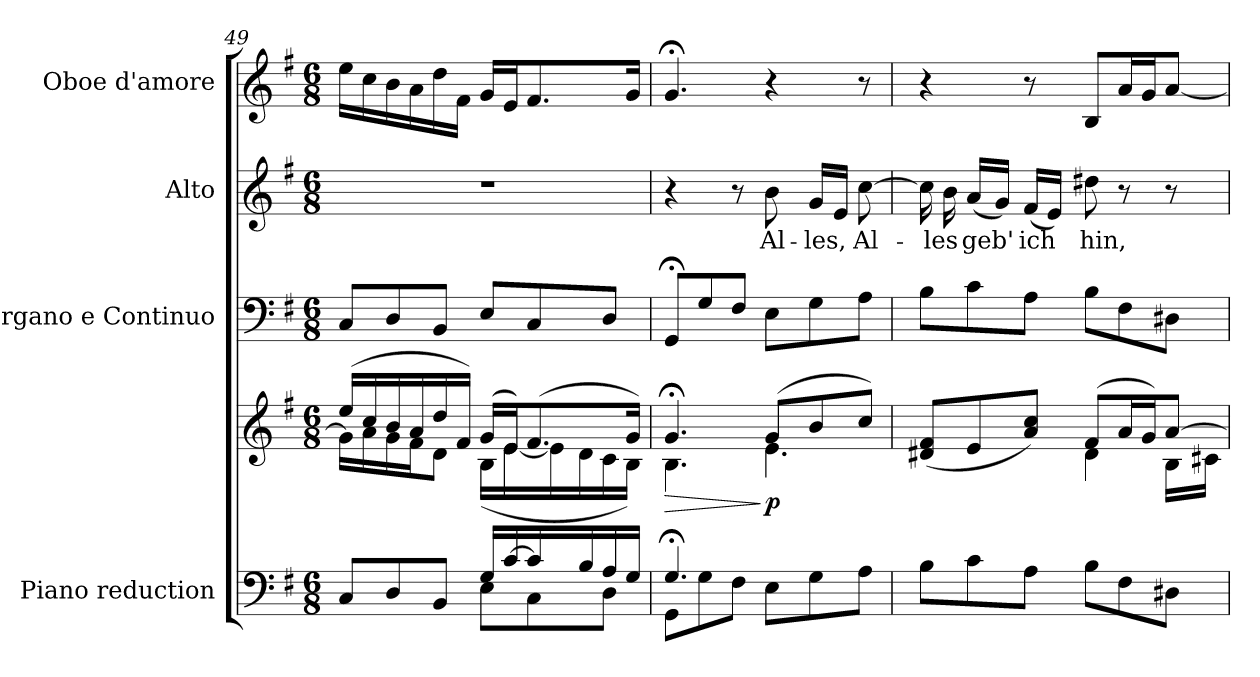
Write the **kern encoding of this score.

**kern	**kern	**dynam	**kern	**kern	**text	**kern
*part4	*part4	*part4	*part3	*part2	*part2	*part1
*staff5	*staff4	*staff4/5	*staff3	*staff2	*staff2	*staff1
*I"Piano reduction	*	*	*I"Organo e Continuo	*I"Alto	*	*I"Oboe d'amore
*I'Pno	*	*	*	*	*	*I'Ob
*clefF4	*clefG2	*	*clefF4	*clefG2	*	*clefG2
*k[f#]	*k[f#]	*	*k[f#]	*k[f#]	*	*k[f#]
*M6/8	*M6/8	*	*M6/8	*M6/8	*	*M6/8
=49	=49	=49	=49	=49	=49	=49
*^	*^	*	*	*	*	*
8C/L	4.ryy	(>16ee/LL	16g\LL]	.	8C/L	2.r	.	16ee\LL
.	.	16cc/	16a\	.	.	.	.	16cc\
8D/	.	16b/	16g\	.	8D/	.	.	16b\
.	.	16a/	16f#\J	.	.	.	.	16a\
8BB/J	.	16dd/	8d\J	.	8BB/J	.	.	16dd\
.	.	16f#/JJ)	.	.	.	.	.	16f#\JJ
16G/LL	8E\L	(>16g/LL	(<16B\LL	.	8E/L	.	.	16g/LL
[16c/	.	16e/J)	[16e\	.	.	.	.	16e/J
16c/]	8C\	(>8.f#/	16e\]	.	8C/	.	.	8.f#/
16B/	.	.	16d\	.	.	.	.	.
16A/	8D\J	.	16c\	.	8D/J	.	.	.
16G/JJ	.	16g/Jk)	16B\JJ)	.	.	.	.	16g/Jk
!!LO:PB:g=z
=50	=50	=50	=50	=50	=50	=50	=50	=50
!	!	!	!	!LO:HP:b	!	!	!	!
4.G;</	8GG\L	4.g;</	4.B\	>	8GG;/L	4r	.	4.g;</
.	8G\	.	.	.	8G/	.	.	.
.	8F#\J	.	.	.	8F#/J	8r	.	.
!	!	!	!	!LO:DY:n=1:b	!	!	!LO:LY:b	!
4.ryy	8E\L	(>8g/L	4.e\	] p	8E\L	8b\	Al-	4r
!	!	!	!	!	!	!	!LO:LY:b	!
.	8G\	8b/	.	.	8G\	16g/LL	les,	.
.	.	.	.	.	.	16e/JJ	.	.
!	!	!	!	!	!	!	!LO:LY:b	!
.	8A\J	8cc/J)	.	.	8A\J	[8cc\	Al-	8r
*v	*v	*	*	*	*	*	*	*
=51	=51	=51	=51	=51	=51	=51	=51
8B\L	(<8d#X/ 8f#/L	4.ryy	.	8B\L	16cc\]	.	4r
!	!	!	!	!	!	!LO:LY:b	!
.	.	.	.	.	16b\	-les	.
!	!	!	!	!	!	!LO:LY:b	!
8c\	8e/	.	.	8c\	(<16a/LL	geb'	.
.	.	.	.	.	16g/JJ)	.	.
!	!	!	!	!	!	!LO:LY:b	!
8A\J	8a/ 8cc/J)	.	.	8A\J	(<16f#/LL	ich	8r
.	.	.	.	.	16e/JJ)	.	.
!	!	!	!	!	!	!LO:LY:b	!
8B\L	(>8f#/L	4d#\	.	8B\L	8dd#X\	hin,	8B/L
8F#\	16a/L	.	.	8F#\	8r	.	16a/L
.	16g/J)	.	.	.	.	.	16g/J
8D#X\J	[8a/J	16B\LL	.	8D#X\J	8r	.	[8a/J
.	.	16c#X\JJ	.	.	.	.	.
*	*v	*v	*	*	*	*	*
=	=	=	=	=	=	=
*-	*-	*-	*-	*-	*-	*-
